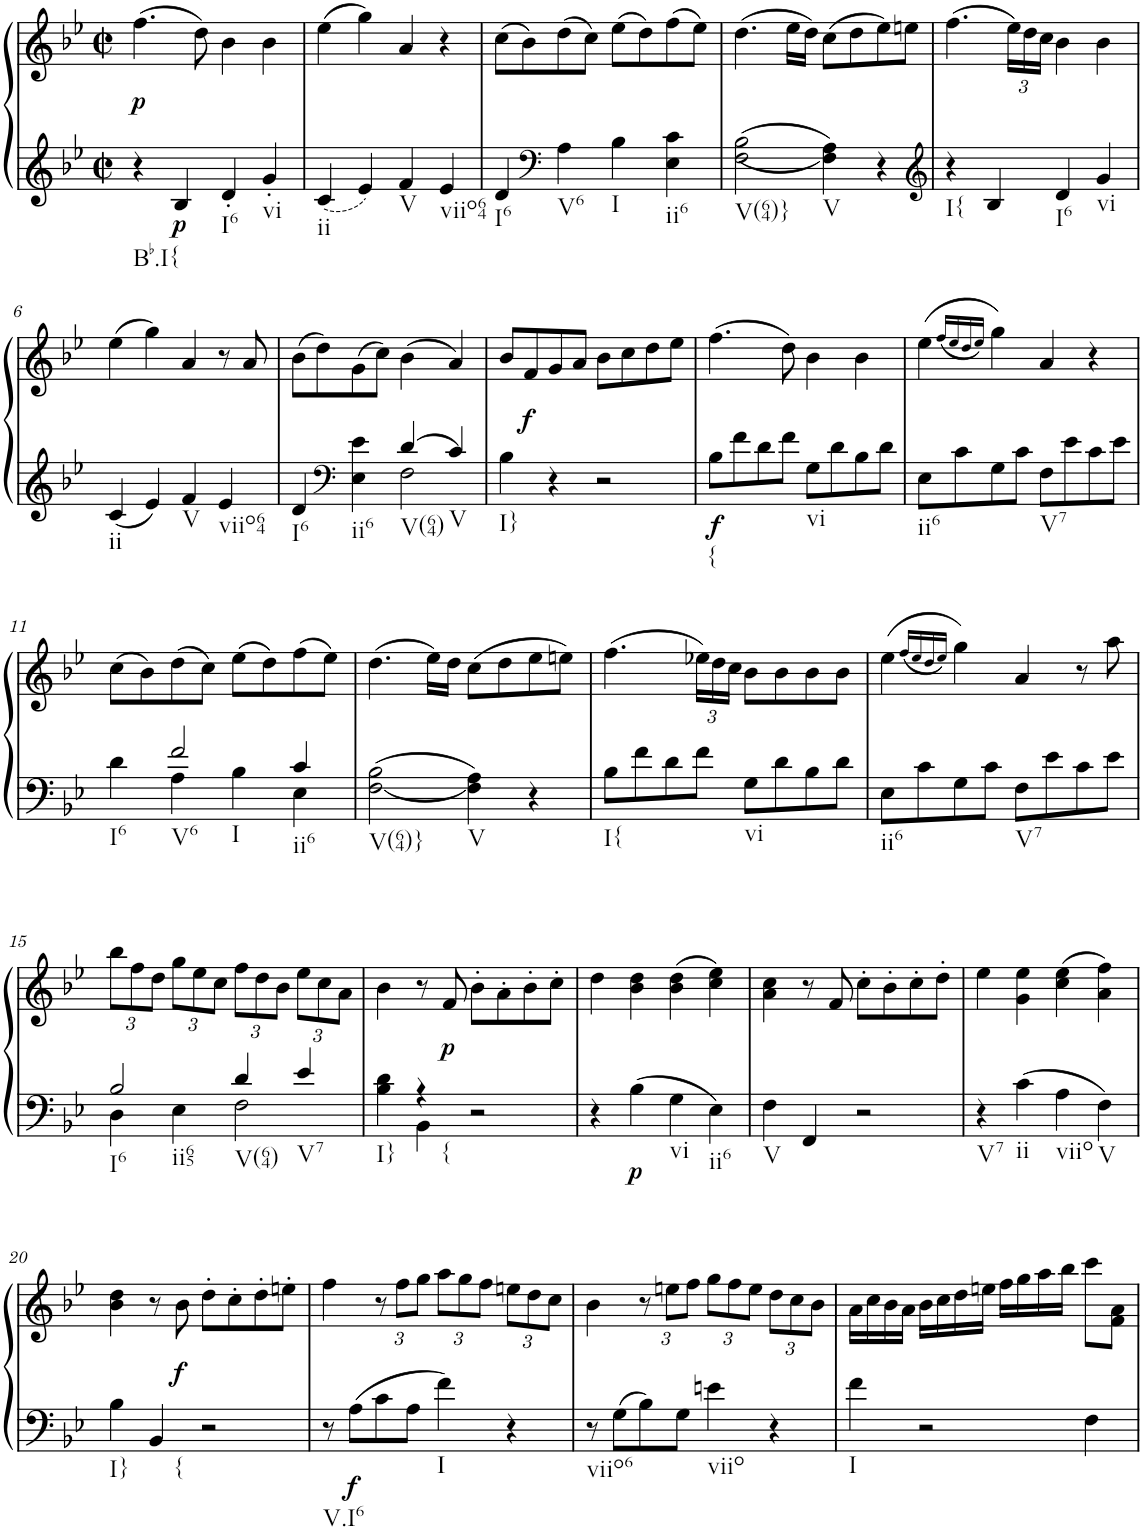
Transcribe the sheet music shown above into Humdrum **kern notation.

**kern	**kern	**dynam
*part1	*part1	*part1
*staff2	*staff1	*staff1/2
*I"Piano, Piano right	*	*
*I'Pno.	*	*
*clefG2	*clefG2	*
*k[b-e-]	*k[b-e-]	*
*M2/2	*M2/2	*
*met(c|)	*met(c|)	*
=1	=1	=1
!LO:TX:b:t=Bb.I{	!	!
!	!	!LO:DY:b
4r	(4.ff\	p
!	!	!LO:DY:b=2
4B-/	.	p
.	8dd\)	.
!LO:TX:b:t=I6	!	!
4d'/	4b-\	.
!LO:TX:b:t=vi	!	!
4g'/	4b-\	.
=2	=2	=2
!LO:TX:b:t=ii	!	!
4c/	(4ee-\	.
4e-/	4gg\)	.
!LO:TX:b:t=V	!	!
4f/	4a/	.
!LO:TX:b:t=viio64	!	!
4e-/	4r	.
=3	=3	=3
!LO:TX:b:t=I6	!	!
4d/	(8cc\L	.
.	8b-\)	.
*clefF4	*	*
!LO:TX:b:t=V6	!	!
4A\	(8dd\	.
.	8cc\J)	.
!LO:TX:b:t=I	!	!
4B-\	(8ee-\L	.
.	8dd\)	.
!LO:TX:b:t=ii6	!	!
4E-\ 4c\	(8ff\	.
.	8ee-\J)	.
=4	=4	=4
!LO:TX:b:t=V(64)}	!	!
2F\ 2B-\	(4.dd\	.
.	16ee-\LL	.
.	16dd\JJ)	.
!LO:TX:b:t=V	!	!
4F\ 4A\	(8cc\L	.
.	8dd\	.
4r	8ee-\)	.
.	8een\J	.
=5	=5	=5
*clefG2	*	*
!LO:TX:b:t=I{	!	!
4r	(4.ff\	.
4B-/	.	.
*	*Xbrackettup	*
.	24ee-\LL)	.
.	24dd\	.
.	24cc\JJ	.
!LO:TX:b:t=I6	!	!
4d/	4b-\	.
!LO:TX:b:t=vi	!	!
4g/	4b-\	.
!!LO:LB:g=z
=6	=6	=6
!LO:TX:b:t=ii	!	!
4c/	(4ee-\	.
4e-/	4gg\)	.
!LO:TX:b:t=V	!	!
4f/	4a/	.
!LO:TX:b:t=viio64	!	!
4e-/	8r	.
.	8a/	.
=7	=7	=7
*^	*	*
!LO:TX:b:t=I6	!	!	!
4d/	2ryy	(8b-\L	.
.	.	8dd\)	.
*clefF4	*	*	*
!LO:TX:b:t=ii6	!	!	!
4E-\ 4e-\	.	(8g\	.
.	.	8cc\J)	.
!LO:TX:b:t=V(64)	!	!	!
4d/	2F\	(4b-\	.
!LO:TX:b:t=V	!	!	!
4c/	.	4a/)	.
*v	*v	*	*
=8	=8	=8
!LO:TX:b:t=I}	!	!
4B-\	8b-/L	.
!	!	!LO:DY:b
.	8f/	f
4r	8g/	.
.	8a/J	.
2r	8b-\L	.
.	8cc\	.
.	8dd\	.
.	8ee-\J	.
=9	=9	=9
!LO:TX:b:t={	!	!
!	!	!LO:DY:b=2
8B-\L	(4.ff\	f
8f\	.	.
8d\	.	.
8f\J	8dd\)	.
!LO:TX:b:t=vi	!	!
8G\L	4b-\	.
8d\	.	.
8B-\	4b-\	.
8d\J	.	.
=10	=10	=10
!LO:TX:b:t=ii6	!	!
8E-\L	(4ee-\	.
8c\	.	.
.	(16qff/LL	.
.	16qee-/	.
.	16qdd/	.
.	16qee-/JJ)	.
8G\	4gg\)	.
8c\J	.	.
!LO:TX:b:t=V7	!	!
8F\L	4a/	.
8e-\	.	.
8c\	4r	.
8e-\J	.	.
!!LO:LB:g=z
=11	=11	=11
*^	*	*
!LO:TX:b:t=I6	!	!	!
4d\	4ryy	(8cc\L	.
.	.	8b-\)	.
!LO:TX:b:t=V6	!	!	!
!LO:TX:b:t=I	!	!	!
2f/	4A\	(8dd\	.
.	.	8cc\J)	.
.	4B-\	(8ee-\L	.
.	.	8dd\)	.
!LO:TX:b:t=ii6	!	!	!
4c/	4E-\	(8ff\	.
.	.	8ee-\J)	.
*v	*v	*	*
=12	=12	=12
!LO:TX:b:t=V(64)}	!	!
[<2F\ 2B-\	(4.dd\	.
.	16ee-\LL)	.
.	16dd\JJ	.
!LO:TX:b:t=V	!	!
4F\] 4A\	(8cc\L	.
.	8dd\	.
4r	8ee-\	.
.	8een\J)	.
=13	=13	=13
!LO:TX:b:t=I{	!	!
8B-\L	(4.ff\	.
8f\	.	.
8d\	.	.
8f\J	24ee-X\LL)	.
.	24dd\	.
.	24cc\JJ	.
!LO:TX:b:t=vi	!	!
8G\L	8b-\L	.
8d\	8b-\	.
8B-\	8b-\	.
8d\J	8b-\J	.
=14	=14	=14
!LO:TX:b:t=ii6	!	!
8E-\L	(4ee-\	.
8c\	.	.
.	(16qff/LL	.
.	16qee-/	.
.	16qdd/	.
.	16qee-/JJ)	.
8G\	4gg\)	.
8c\J	.	.
!LO:TX:b:t=V7	!	!
8F\L	4a/	.
8e-\	.	.
8c\	8r	.
8e-\J	8aa\	.
!!LO:LB:g=z
=15	=15	=15
*^	*	*
!LO:TX:b:t=I6	!	!	!
!LO:TX:b:t=ii65	!	!	!
2B-/	4D\	12bb-\L	.
.	.	12ff\	.
.	.	12dd\J	.
.	4E-\	12gg\L	.
.	.	12ee-\	.
.	.	12cc\J	.
!LO:TX:b:t=V(64)	!	!	!
4d/	2F\	12ff\L	.
.	.	12dd\	.
.	.	12b-\J	.
!LO:TX:b:t=V7	!	!	!
4e-/	.	12ee-\L	.
.	.	12cc\	.
.	.	12a\J	.
=16	=16	=16	=16
!LO:TX:b:t=I}	!	!	!
4B-\ 4d\	4ryy	4b-\	.
!LO:TX:b:t={	!	!	!
4r	4BB-\	8r	.
!	!	!	!LO:DY:b
.	.	8f/	p
2r	2ryy	8b-'\L	.
.	.	8a'\	.
.	.	8b-'\	.
.	.	8cc'\J	.
*v	*v	*	*
=17	=17	=17
4r	4dd\	.
!	!	!LO:DY:b=2
4B-\	4b-\ 4dd\	p
!LO:TX:b:t=vi	!	!
4G\	(4b-\ 4dd\	.
!LO:TX:b:t=ii6	!	!
4E-\	4cc\ 4ee-\)	.
=18	=18	=18
!LO:TX:b:t=V	!	!
4F\	4a\ 4cc\	.
4FF/	8r	.
.	8f/	.
2r	8cc'\L	.
.	8b-'\	.
.	8cc'\	.
.	8dd'\J	.
=19	=19	=19
!LO:TX:b:t=V7	!	!
4r	4ee-\	.
!LO:TX:b:t=ii	!	!
4c\	4g\ 4ee-\	.
!LO:TX:b:t=viio	!	!
4A\	(4cc\ 4ee-\	.
!LO:TX:b:t=V	!	!
4F\	4a\ 4ff\)	.
!!LO:LB:g=z
=20	=20	=20
!LO:TX:b:t=I}	!	!
4B-\	4b-\ 4dd\	.
!LO:TX:b:t={	!	!
4BB-/	8r	.
!	!	!LO:DY:b
.	8b-\	f
2r	8dd'\L	.
.	8cc'\	.
.	8dd'\	.
.	8een'\J	.
=21	=21	=21
!LO:TX:b:t=V.I6	!	!
8r	4ff\	.
!	!	!LO:DY:b=2
8A\L	.	f
8c\	12r	.
.	12ff\L	.
8A\J	.	.
.	12gg\J	.
!LO:TX:b:t=I	!	!
4f\	12aa\L	.
.	12gg\	.
.	12ff\J	.
4r	12een\L	.
.	12dd\	.
.	12cc\J	.
=22	=22	=22
!LO:TX:b:t=viio6	!	!
8r	4b-\	.
8G\L	.	.
8B-\	12r	.
.	12een\L	.
8G\J	.	.
.	12ff\J	.
!LO:TX:b:t=viio	!	!
4en\	12gg\L	.
.	12ff\	.
.	12ee\J	.
4r	12dd\L	.
.	12cc\	.
.	12b-\J	.
=23	=23	=23
!LO:TX:b:t=I	!	!
4f\	16a\LL	.
.	16cc\	.
.	16b-\	.
.	16a\JJ	.
2r	16b-\LL	.
.	16cc\	.
.	16dd\	.
.	16een\JJ	.
.	16ff\LL	.
.	16gg\	.
.	16aa\	.
.	16bb-\JJ	.
4F\	8ccc\L	.
.	8f\ 8a\J	.
=	=	=
*-	*-	*-
